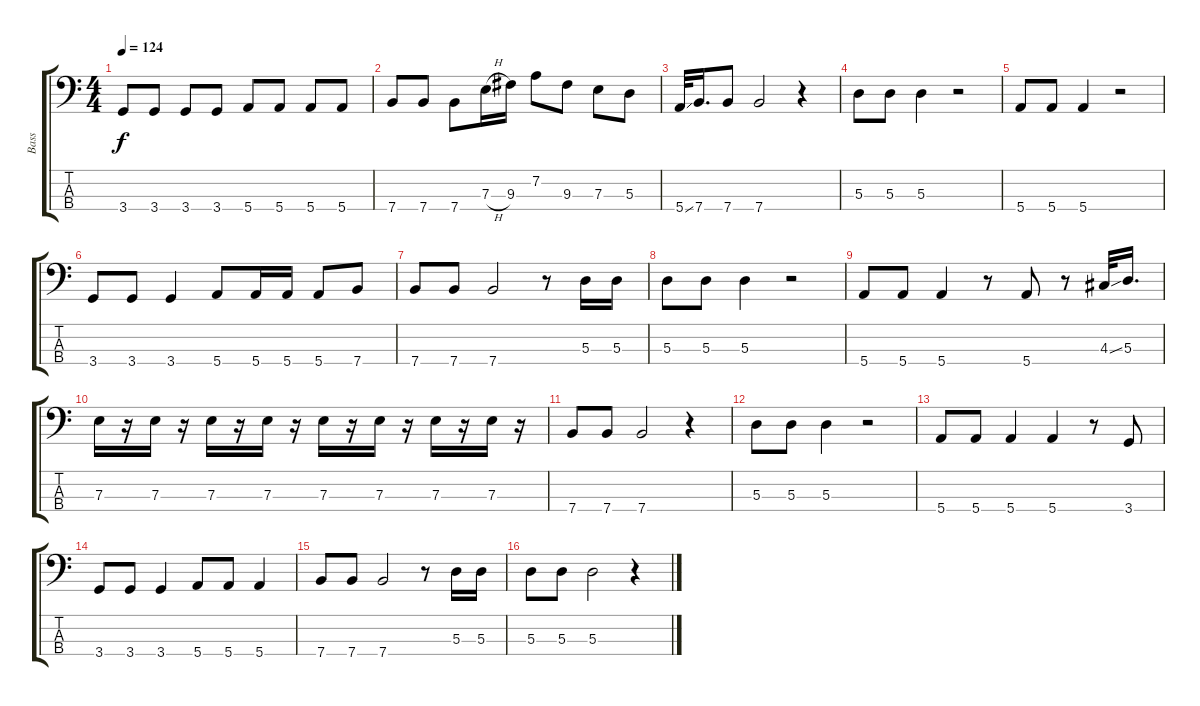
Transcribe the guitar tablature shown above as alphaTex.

\track ("Bass" "Bass") {instrument electricbassfinger}
\staff {score tabs}
\tuning (G2 D2 A1 E1) {hide}
\ts (4 4)
\tempo 124
\clef f4
\ks c
3.4.8{dy f} 3.4.8 3.4.8 3.4.8 5.4.8 5.4.8 5.4.8 5.4.8 |
7.4.8 7.4.8 7.4.8 7.3{h}.16 9.3.16 7.2.8 9.3.8 7.3.8 5.3.8 |
5.4{ss}.32 7.4.16{d} 7.4.8 7.4.2 r.4 |
5.3.8 5.3.8 5.3.4 r.2 |
5.4.8 5.4.8 5.4.4 r.2 |
3.4.8 3.4.8 3.4.4 5.4.8 5.4.16 5.4.16 5.4.8 7.4.8 |
7.4.8 7.4.8 7.4.2 r.8 5.3.16 5.3.16 |
5.3.8 5.3.8 5.3.4 r.2 |
5.4.8 5.4.8 5.4.4 r.8 5.4.8 r.8 4.3{ss}.32 5.3.16{d} |
7.3.16 r.16 7.3.16 r.16 7.3.16 r.16 7.3.16 r.16 7.3.16 r.16 7.3.16 r.16 7.3.16 r.16 7.3.16 r.16 |
7.4.8 7.4.8 7.4.2 r.4 |
5.3.8 5.3.8 5.3.4 r.2 |
5.4.8 5.4.8 5.4.4 5.4.4 r.8 3.4.8 |
3.4.8 3.4.8 3.4.4 5.4.8 5.4.8 5.4.4 |
7.4.8 7.4.8 7.4.2 r.8 5.3.16 5.3.16 |
5.3.8 5.3.8 5.3.2 r.4
